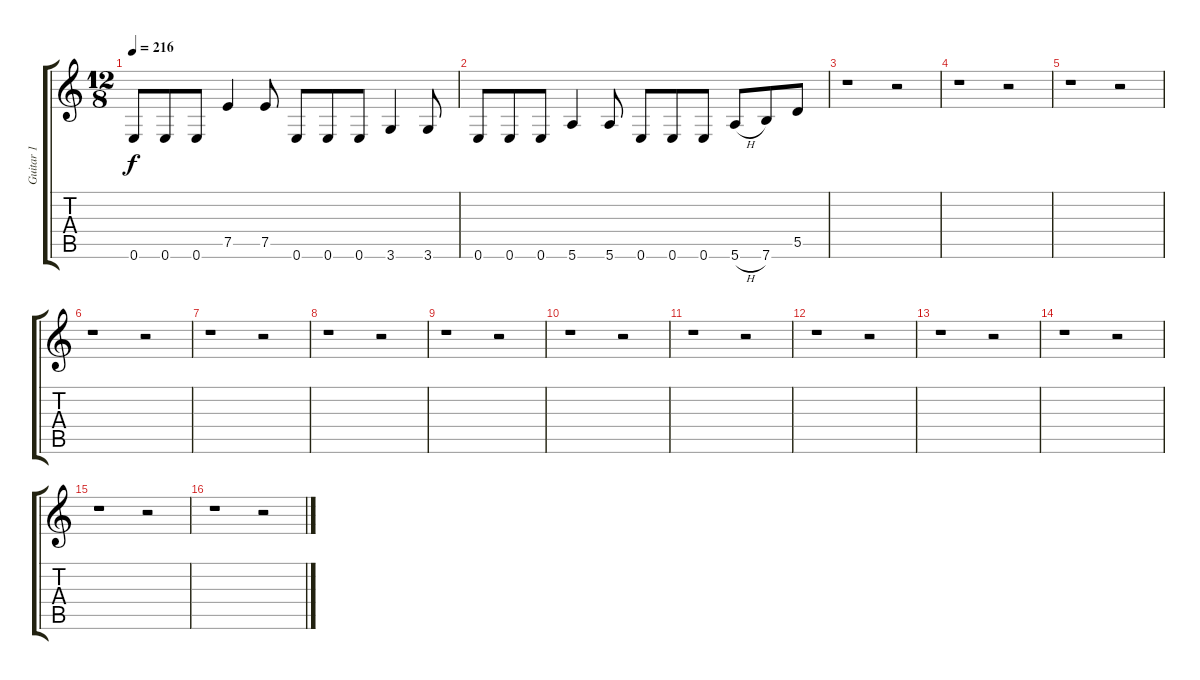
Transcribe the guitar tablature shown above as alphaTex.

\track ("Guitar 1" "Guitar 1") {instrument distortionguitar}
\staff {score tabs}
\tuning (E4 B3 G3 D3 A2 E2) {hide}
\ts (12 8)
\tempo 216
\clef g2
\ks c
0.6.8{dy f} 0.6.8 0.6.8 7.5.4 7.5.8 0.6.8 0.6.8 0.6.8 3.6.4 3.6.8 |
0.6.8 0.6.8 0.6.8 5.6.4 5.6.8 0.6.8 0.6.8 0.6.8 5.6{h}.8 7.6.8 5.5.8 |
r.1 r.2 |
r.1 r.2 |
r.1 r.2 |
r.1 r.2 |
r.1 r.2 |
r.1 r.2 |
r.1 r.2 |
r.1 r.2 |
r.1 r.2 |
r.1 r.2 |
r.1 r.2 |
r.1 r.2 |
r.1 r.2 |
r.1 r.2
